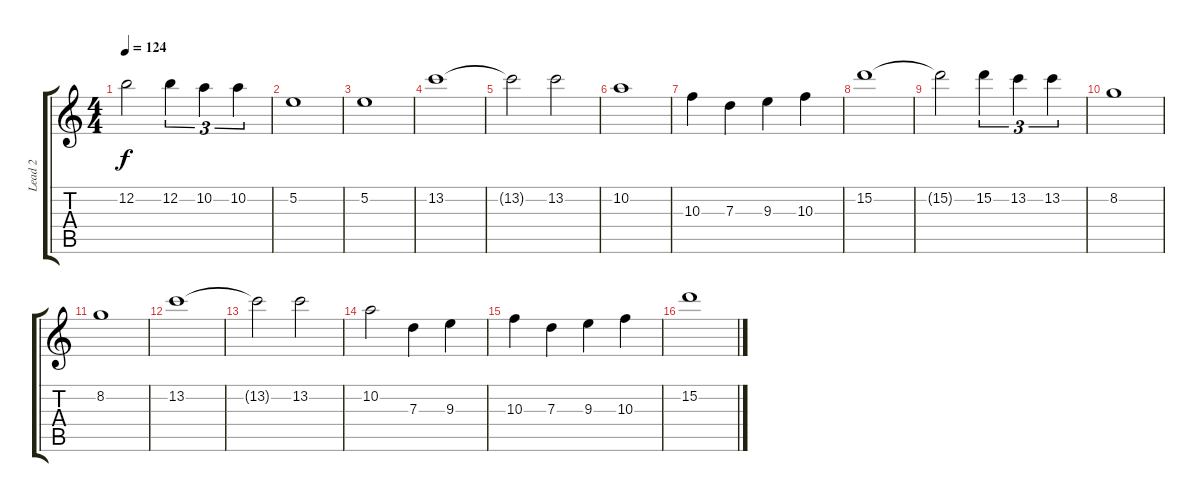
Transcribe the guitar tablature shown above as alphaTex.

\track ("Lead 2" "Lead 2") {instrument distortionguitar}
\staff {score tabs}
\tuning (E4 B3 G3 D3 A2 E2) {hide}
\ts (4 4)
\tempo 124
\clef g2
\ks c
12.2{t}.2{dy f} 12.2.4{tu (3 2)} 10.2.4{tu (3 2)} 10.2.4{tu (3 2)} |
5.2.1 |
5.2.1 |
\section ("" "")
13.2.1 |
13.2{t}.2 13.2.2 |
10.2.1 |
10.3.4 7.3.4 9.3.4 10.3.4 |
15.2.1 |
15.2{t}.2 15.2.4{tu (3 2)} 13.2.4{tu (3 2)} 13.2.4{tu (3 2)} |
8.2.1 |
8.2.1 |
\section ("" "")
13.2.1 |
13.2{t}.2 13.2.2 |
10.2.2 7.3.4 9.3.4 |
10.3.4 7.3.4 9.3.4 10.3.4 |
15.2.1
